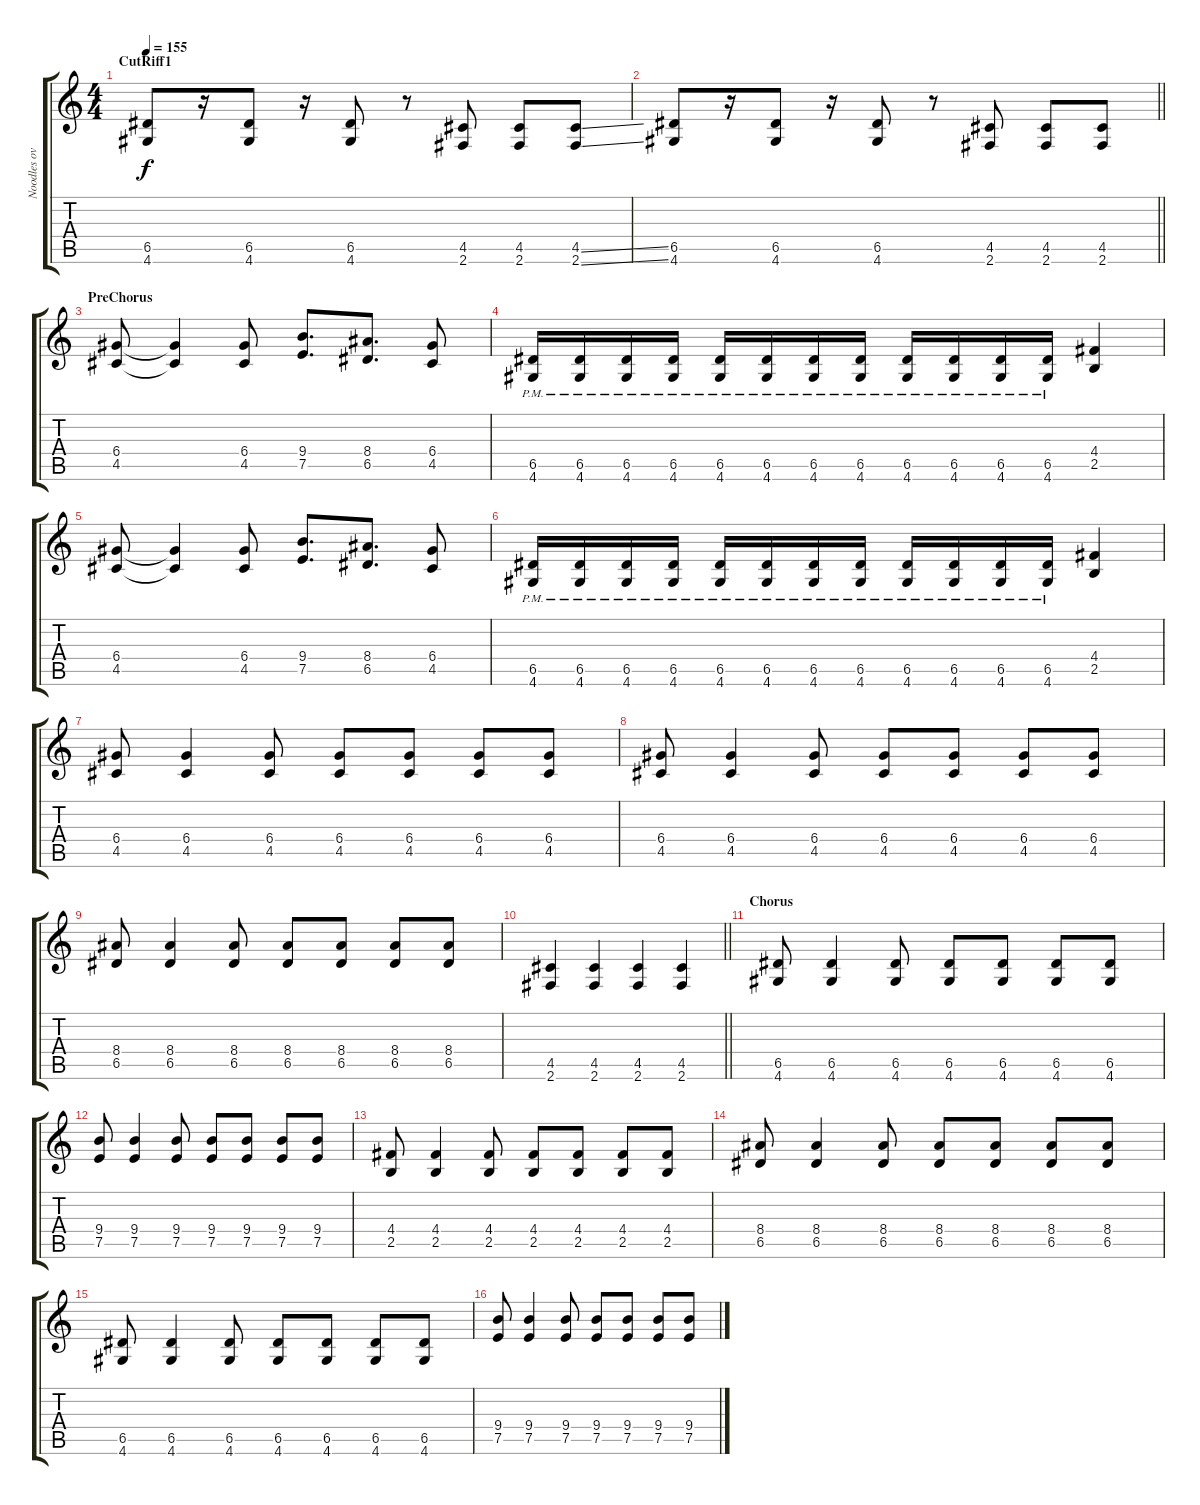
\track ("Noodles over" "Noodles ov") {instrument overdrivenguitar}
\staff {score tabs}
\tuning (E4 B3 G3 D3 A2 E2) {hide}
\ts (4 4)
\section ("" "CutRiff1")
\tempo 155
\clef g2
\ks c
(6.5 4.6).8{dy f} r.16 (6.5 4.6).8 r.16 (6.5 4.6).8 r.8 (4.5 2.6).8 (4.5 2.6).8 (4.5{ss} 2.6{ss}).8 |
\barLineRight lightlight
(6.5 4.6).8 r.16 (6.5 4.6).8 r.16 (6.5 4.6).8 r.8 (4.5 2.6).8 (4.5 2.6).8 (4.5 2.6).8 |
\section ("" "PreChorus")
(6.4 4.5).8 (6.4{t} 4.5{t}).4 (6.4 4.5).8 (9.4 7.5).8{d} (8.4 6.5).8{d} (6.4 4.5).8 |
(6.5{pm} 4.6{pm}).16 (6.5{pm} 4.6{pm}).16 (6.5{pm} 4.6{pm}).16 (6.5{pm} 4.6{pm}).16 (6.5{pm} 4.6{pm}).16 (6.5{pm} 4.6{pm}).16 (6.5{pm} 4.6{pm}).16 (6.5{pm} 4.6{pm}).16 (6.5{pm} 4.6{pm}).16 (6.5{pm} 4.6{pm}).16 (6.5{pm} 4.6{pm}).16 (6.5{pm} 4.6{pm}).16 (4.4 2.5).4 |
(6.4 4.5).8 (6.4{t} 4.5{t}).4 (6.4 4.5).8 (9.4 7.5).8{d} (8.4 6.5).8{d} (6.4 4.5).8 |
(6.5{pm} 4.6{pm}).16 (6.5{pm} 4.6{pm}).16 (6.5{pm} 4.6{pm}).16 (6.5{pm} 4.6{pm}).16 (6.5{pm} 4.6{pm}).16 (6.5{pm} 4.6{pm}).16 (6.5{pm} 4.6{pm}).16 (6.5{pm} 4.6{pm}).16 (6.5{pm} 4.6{pm}).16 (6.5{pm} 4.6{pm}).16 (6.5{pm} 4.6{pm}).16 (6.5{pm} 4.6{pm}).16 (4.4 2.5).4 |
(6.4 4.5).8 (6.4 4.5).4 (6.4 4.5).8 (6.4 4.5).8 (6.4 4.5).8 (6.4 4.5).8 (6.4 4.5).8 |
(6.4 4.5).8 (6.4 4.5).4 (6.4 4.5).8 (6.4 4.5).8 (6.4 4.5).8 (6.4 4.5).8 (6.4 4.5).8 |
(8.4 6.5).8 (8.4 6.5).4 (8.4 6.5).8 (8.4 6.5).8 (8.4 6.5).8 (8.4 6.5).8 (8.4 6.5).8 |
\barLineRight lightlight
(4.5 2.6).4 (4.5 2.6).4 (4.5 2.6).4 (4.5 2.6).4 |
\section ("" "Chorus")
(6.5 4.6).8 (6.5 4.6).4 (6.5 4.6).8 (6.5 4.6).8 (6.5 4.6).8 (6.5 4.6).8 (6.5 4.6).8 |
(9.4 7.5).8 (9.4 7.5).4 (9.4 7.5).8 (9.4 7.5).8 (9.4 7.5).8 (9.4 7.5).8 (9.4 7.5).8 |
(4.4 2.5).8 (4.4 2.5).4 (4.4 2.5).8 (4.4 2.5).8 (4.4 2.5).8 (4.4 2.5).8 (4.4 2.5).8 |
(8.4 6.5).8 (8.4 6.5).4 (8.4 6.5).8 (8.4 6.5).8 (8.4 6.5).8 (8.4 6.5).8 (8.4 6.5).8 |
(6.5 4.6).8 (6.5 4.6).4 (6.5 4.6).8 (6.5 4.6).8 (6.5 4.6).8 (6.5 4.6).8 (6.5 4.6).8 |
(9.4 7.5).8 (9.4 7.5).4 (9.4 7.5).8 (9.4 7.5).8 (9.4 7.5).8 (9.4 7.5).8 (9.4 7.5).8
